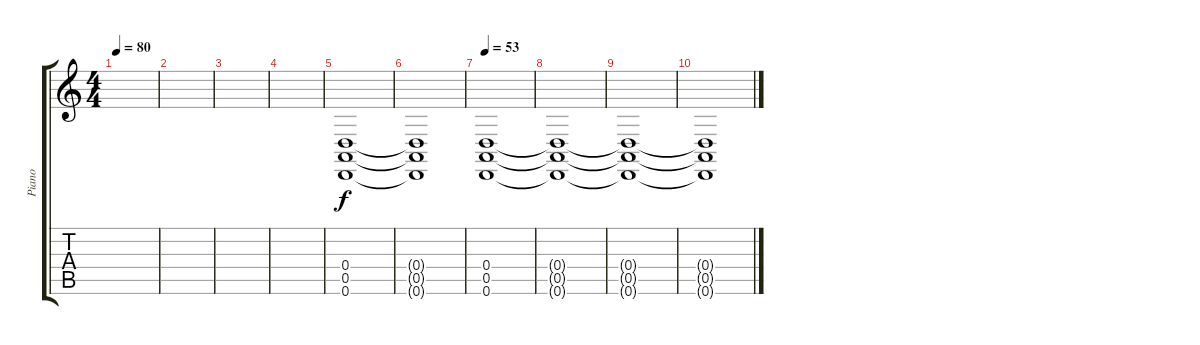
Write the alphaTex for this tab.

\track ("Piano" "Piano") {instrument electricpiano2}
\staff {score tabs}
\tuning (E4 B3 G3 D3 A2 D2) {hide}
\ts (4 4)
\tempo 80
\clef g2
\ks c
|
|
|
|
(0.4 0.5 0.6).1 |
(0.4{t} 0.5{t} 0.6{t}).1 |
\tempo 53
(0.4 0.5 0.6).1 |
(0.4{t} 0.5{t} 0.6{t}).1 |
(0.4{t} 0.5{t} 0.6{t}).1 |
(0.4{t} 0.5{t} 0.6{t}).1
